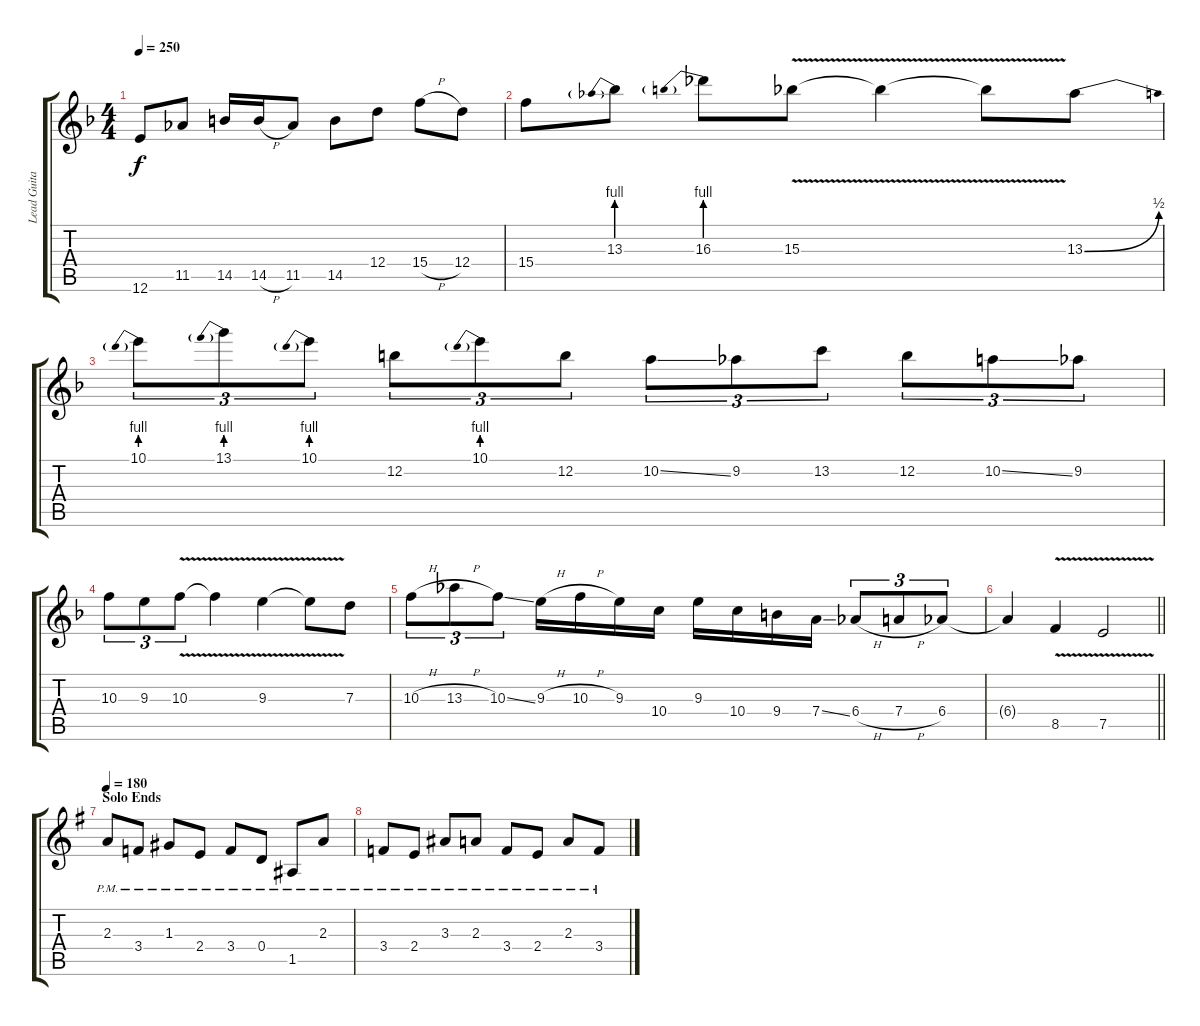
\track ("Lead Guitar" "Lead Guita") {instrument distortionguitar}
\staff {score tabs}
\tuning (E4 B3 G3 D3 A2 E2) {hide}
\ts (4 4)
\tempo 250
\clef g2
\ks f
12.6.8{dy f} 11.5.8 14.5.16 14.5{h}.16 11.5.8 14.5.8 12.4.8 15.4{h}.8 12.4.8 |
15.4.8 13.3{be (prebend 0 4 60 4)}.8 16.3{be (prebend 0 4 60 4)}.8 15.3{v}.8 15.3{v t}.4 15.3{v t}.8 13.3{be (bend 0 0 60 2)}.8 |
10.1{be (prebend 0 4 60 4)}.8{tu (3 2)} 13.1{be (prebend 0 4 60 4)}.8{tu (3 2)} 10.1{be (prebend 0 4 60 4)}.8{tu (3 2)} 12.2.8{tu (3 2)} 10.1{be (prebend 0 4 60 4)}.8{tu (3 2)} 12.2.8{tu (3 2)} 10.2{ss}.8{tu (3 2)} 9.2.8{tu (3 2)} 13.2.8{tu (3 2)} 12.2.8{tu (3 2)} 10.2{ss}.8{tu (3 2)} 9.2.8{tu (3 2)} |
10.3.8{tu (3 2)} 9.3.8{tu (3 2)} 10.3{v}.8{tu (3 2)} 10.3{v t}.4 9.3{v}.4 9.3{v t}.8 7.3.8 |
10.3{h}.8{tu (3 2)} 13.3{h}.8{tu (3 2)} 10.3{ss}.8{tu (3 2)} 9.3{h}.16 10.3{h}.16 9.3.16 10.4.16 9.3.16 10.4.16 9.4.16 7.4{ss}.16 6.4{h}.8{tu (3 2)} 7.4{h}.8{tu (3 2)} 6.4.8{tu (3 2)} |
\barLineRight lightlight
6.4{t}.4 8.5{v}.4 7.5{v}.2 |
\section ("" "Solo Ends")
\tempo 180
\ks g
2.3{pm}.8 3.4{pm}.8 1.3{pm}.8 2.4{pm}.8 3.4{pm}.8 0.4{pm}.8 1.5{pm}.8 2.3{pm}.8 |
3.4{pm}.8 2.4{pm}.8 3.3{pm}.8 2.3{pm}.8 3.4{pm}.8 2.4{pm}.8 2.3{pm}.8 3.4{pm}.8
